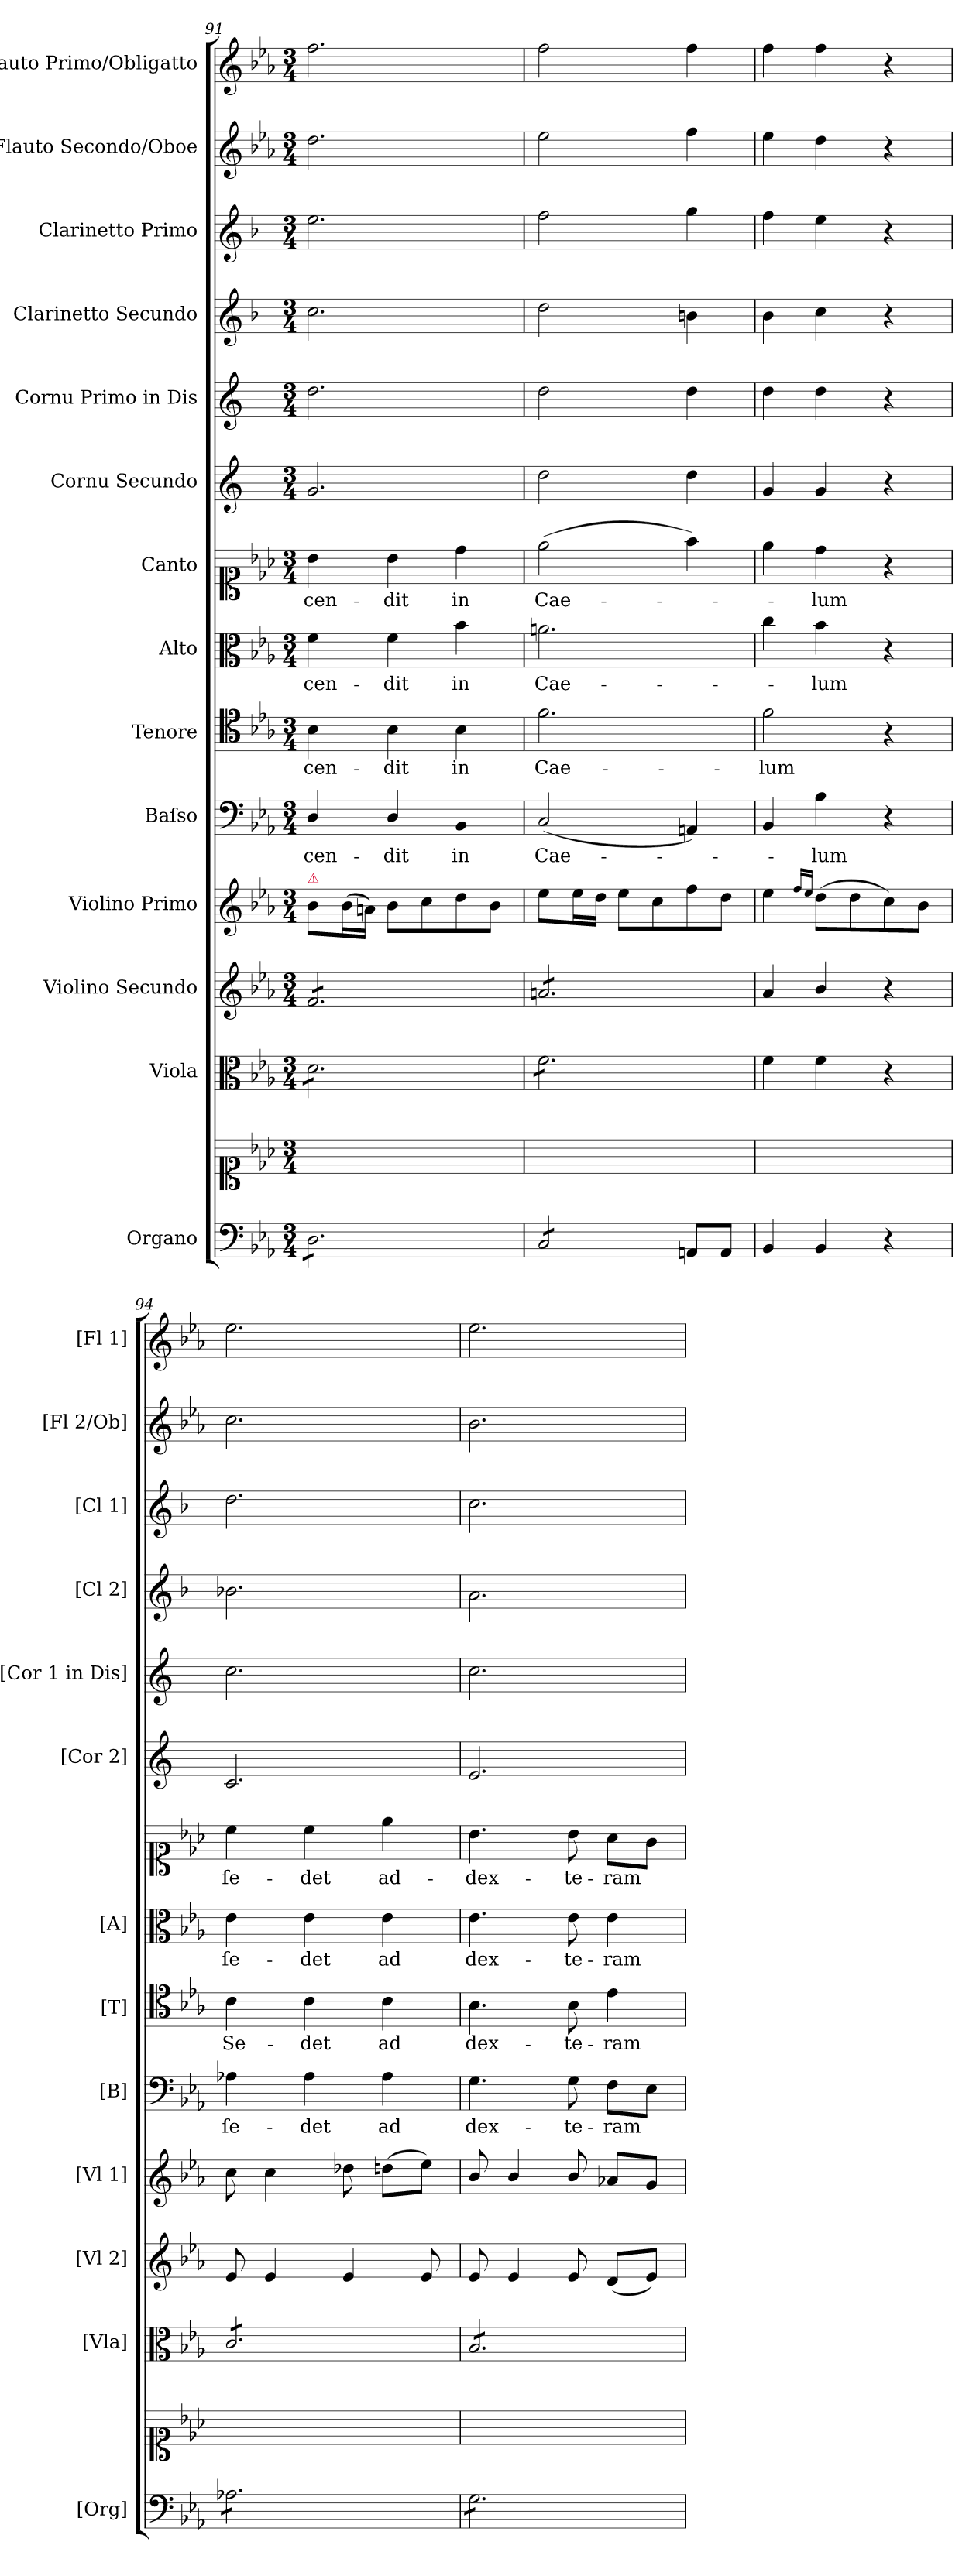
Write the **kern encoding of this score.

**kern	**kern	**kern	**kern	**kern	**kern	**text	**kern	**text	**kern	**text	**kern	**text	**kern	**kern	**kern	**kern	**kern	**kern
*part14	*part14	*part13	*part12	*part11	*part10	*part10	*part9	*part9	*part8	*part8	*part7	*part7	*part6	*part5	*part4	*part3	*part2	*part1
*staff15	*staff14	*staff13	*staff12	*staff11	*staff10	*staff10	*staff9	*staff9	*staff8	*staff8	*staff7	*staff7	*staff6	*staff5	*staff4	*staff3	*staff2	*staff1
*I"Organo	*	*I"Viola	*I"Violino Secundo	*I"Violino Primo	*I"Baſso	*	*I"Tenore	*	*I"Alto	*	*I"Canto	*	*I"Cornu Secundo	*I"Cornu Primo in Dis	*I"Clarinetto Secundo	*I"Clarinetto Primo	*I"Flauto Secondo/Oboe	*I"Flauto Primo/Obligatto
*I'[Org]	*	*I'[Vla]	*I'[Vl 2]	*I'[Vl 1]	*I'[B]	*	*I'[T]	*	*I'[A]	*	*	*	*I'[Cor 2]	*I'[Cor 1 in Dis]	*I'[Cl 2]	*I'[Cl 1]	*I'[Fl 2/Ob]	*I'[Fl 1]
*clefF4	*clefC1	*clefC3	*clefG2	*clefG2	*clefF4	*	*clefC4	*	*clefC3	*	*clefC1	*	*clefG2	*clefG2	*clefG2	*clefG2	*clefG2	*clefG2
*	*	*	*	*	*	*	*	*	*	*	*	*	*ITrd-2c-3	*ITrd-2c-3	*ITrd1c2	*ITrd1c2	*	*
*k[b-e-a-]	*k[b-e-a-]	*k[b-e-a-]	*k[b-e-a-]	*k[b-e-a-]	*k[b-e-a-]	*	*k[b-e-a-]	*	*k[b-e-a-]	*	*k[b-e-a-]	*	*k[b-e-a-]	*k[b-e-a-]	*k[b-e-a-]	*k[b-e-a-]	*k[b-e-a-]	*k[b-e-a-]
*E-:	*E-:	*E-:	*E-:	*E-:	*E-:	*	*E-:	*	*E-:	*	*E-:	*	*E-:	*E-:	*E-:	*E-:	*E-:	*E-:
*M3/4	*M3/4	*M3/4	*M3/4	*M3/4	*M3/4	*	*M3/4	*	*M3/4	*	*M3/4	*	*M3/4	*M3/4	*M3/4	*M3/4	*M3/4	*M3/4
=91	=91	=91	=91	=91	=91	=91	=91	=91	=91	=91	=91	=91	=91	=91	=91	=91	=91	=91
!	!	!	!	!LO:TX:a:color=crimson:t=⚠	!	!	!	!	!	!	!	!	!	!	!	!	!	!
*tremolo	*	*	*	*	*	*	*	*	*	*	*	*	*	*	*	*	*	*
*	*	*tremolo	*	*	*	*	*	*	*	*	*	*	*	*	*	*	*	*
*	*	*	*tremolo	*	*	*	*	*	*	*	*	*	*	*	*	*	*	*
8D\L	2.ryy	8d\L	8f/L	8b-\L	4D/	-cen-	4B-\	-cen-	4f\	-cen-	4b-\	-cen-	2.b-/	2.ff\	2.b-\	2.dd\	2.dd\	2.ff\
8D\	.	8d\	8f/	(>16b-\L	.	.	.	.	.	.	.	.	.	.	.	.	.	.
.	.	.	.	16an\JJ)	.	.	.	.	.	.	.	.	.	.	.	.	.	.
8D\	.	8d\	8f/	8b-\L	4D/	-dit	4B-\	-dit	4f\	-dit	4b-\	-dit	.	.	.	.	.	.
8D\	.	8d\	8f/	8cc\	.	.	.	.	.	.	.	.	.	.	.	.	.	.
8D\	.	8d\	8f/	8dd\	4BB-/	in	4B-\	in	4b-\	in	4dd\	in	.	.	.	.	.	.
8D\J	.	8d\J	8f/J	8b-\J	.	.	.	.	.	.	.	.	.	.	.	.	.	.
=92	=92	=92	=92	=92	=92	=92	=92	=92	=92	=92	=92	=92	=92	=92	=92	=92	=92	=92
8C/L	2.ryy	8f\L	8an/L	8ee-\L	(>2C/	Cae-	2.f\	Cae-	2.an\	Cae-	(>2ee-\	Cae-	2ff\	2ff\	2cc\	2ee-\	2ee-\	2ff\
8C/	.	8f\	8an/	16ee-\L	.	.	.	.	.	.	.	.	.	.	.	.	.	.
.	.	.	.	16dd\JJ	.	.	.	.	.	.	.	.	.	.	.	.	.	.
8C/	.	8f\	8an/	8ee-\L	.	.	.	.	.	.	.	.	.	.	.	.	.	.
8C/J	.	8f\	8an/	8cc\	.	.	.	.	.	.	.	.	.	.	.	.	.	.
*Xtremolo	*	*	*	*	*	*	*	*	*	*	*	*	*	*	*	*	*	*
8AAn/L	.	8f\	8an/	8ff\	4AAn/)	.	.	.	.	.	4ff\)	.	4ff\	4ff\	4an\	4ff\	4ff\	4ff\
8AA/J	.	8f\J	8an/J	8dd\J	.	.	.	.	.	.	.	.	.	.	.	.	.	.
*	*	*	*Xtremolo	*	*	*	*	*	*	*	*	*	*	*	*	*	*	*
*	*	*Xtremolo	*	*	*	*	*	*	*	*	*	*	*	*	*	*	*	*
=93	=93	=93	=93	=93	=93	=93	=93	=93	=93	=93	=93	=93	=93	=93	=93	=93	=93	=93
4BB-/	2.ryy	4f\	4a-/	4ee-\	4BB-/	.	2f\	-lum	4cc\	.	4ee-\	.	4b-/	4ff\	4a-\	4ee-\	4ee-\	4ff\
.	.	.	.	16qqff/LL	.	.	.	.	.	.	.	.	.	.	.	.	.	.
.	.	.	.	16qqee-/JJ	.	.	.	.	.	.	.	.	.	.	.	.	.	.
4BB-/	.	4f\	4b-/	(>8dd\L	4B-\	-lum	.	.	4b-\	-lum	4dd\	-lum	4b-/	4ff\	4b-\	4dd\	4dd\	4ff\
.	.	.	.	8dd\	.	.	.	.	.	.	.	.	.	.	.	.	.	.
4r	.	4r	4r	8cc\)	4r	.	4r	.	4r	.	4r	.	4r	4r	4r	4r	4r	4r
.	.	.	.	8b-\J	.	.	.	.	.	.	.	.	.	.	.	.	.	.
=94	=94	=94	=94	=94	=94	=94	=94	=94	=94	=94	=94	=94	=94	=94	=94	=94	=94	=94
*tremolo	*	*	*	*	*	*	*	*	*	*	*	*	*	*	*	*	*	*
*	*	*tremolo	*	*	*	*	*	*	*	*	*	*	*	*	*	*	*	*
8A-X\L	2.ryy	8c/L	8e-/	8cc\	4A-X\	ſe-	4c\	Se-	4e-\	ſe-	4cc\	ſe-	2.e-/	2.ee-\	2.a-X\	2.cc\	2.cc\	2.ee-\
8A-X\	.	8c/	4e-/	4cc\	.	.	.	.	.	.	.	.	.	.	.	.	.	.
8A-X\	.	8c/	.	.	4A-\	-det	4c\	-det	4e-\	-det	4cc\	-det	.	.	.	.	.	.
8A-X\	.	8c/	4e-/	8dd-X\	.	.	.	.	.	.	.	.	.	.	.	.	.	.
8A-X\	.	8c/	.	(>8ddn\L	4A-\	ad	4c\	ad	4e-\	ad	4ee-\	ad-	.	.	.	.	.	.
8A-X\J	.	8c/J	8e-/	8ee-\J)	.	.	.	.	.	.	.	.	.	.	.	.	.	.
=95	=95	=95	=95	=95	=95	=95	=95	=95	=95	=95	=95	=95	=95	=95	=95	=95	=95	=95
8G\L	2.ryy	8B-/L	8e-/	8b-/	4.G\	dex-	4.B-\	dex-	4.e-\	dex-	4.b-\	-dex-	2.g/	2.ee-\	2.g\	2.b-\	2.b-\	2.ee-\
8G\	.	8B-/	4e-/	4b-/	.	.	.	.	.	.	.	.	.	.	.	.	.	.
8G\	.	8B-/	.	.	.	.	.	.	.	.	.	.	.	.	.	.	.	.
8G\	.	8B-/	8e-/	8b-/	8G\	-te-	8B-\	-te-	8e-\	-te-	8b-\	-te-	.	.	.	.	.	.
8G\	.	8B-/	(<8d/L	8a-X/L	8F\L	-ram	4e-\	-ram	4e-\	-ram	8a-\L	-ram	.	.	.	.	.	.
8G\J	.	8B-/J	8e-/J)	8g/J	8E-\J	.	.	.	.	.	8g\J	.	.	.	.	.	.	.
*	*	*Xtremolo	*	*	*	*	*	*	*	*	*	*	*	*	*	*	*	*
*Xtremolo	*	*	*	*	*	*	*	*	*	*	*	*	*	*	*	*	*	*
=	=	=	=	=	=	=	=	=	=	=	=	=	=	=	=	=	=	=
*-	*-	*-	*-	*-	*-	*-	*-	*-	*-	*-	*-	*-	*-	*-	*-	*-	*-	*-
